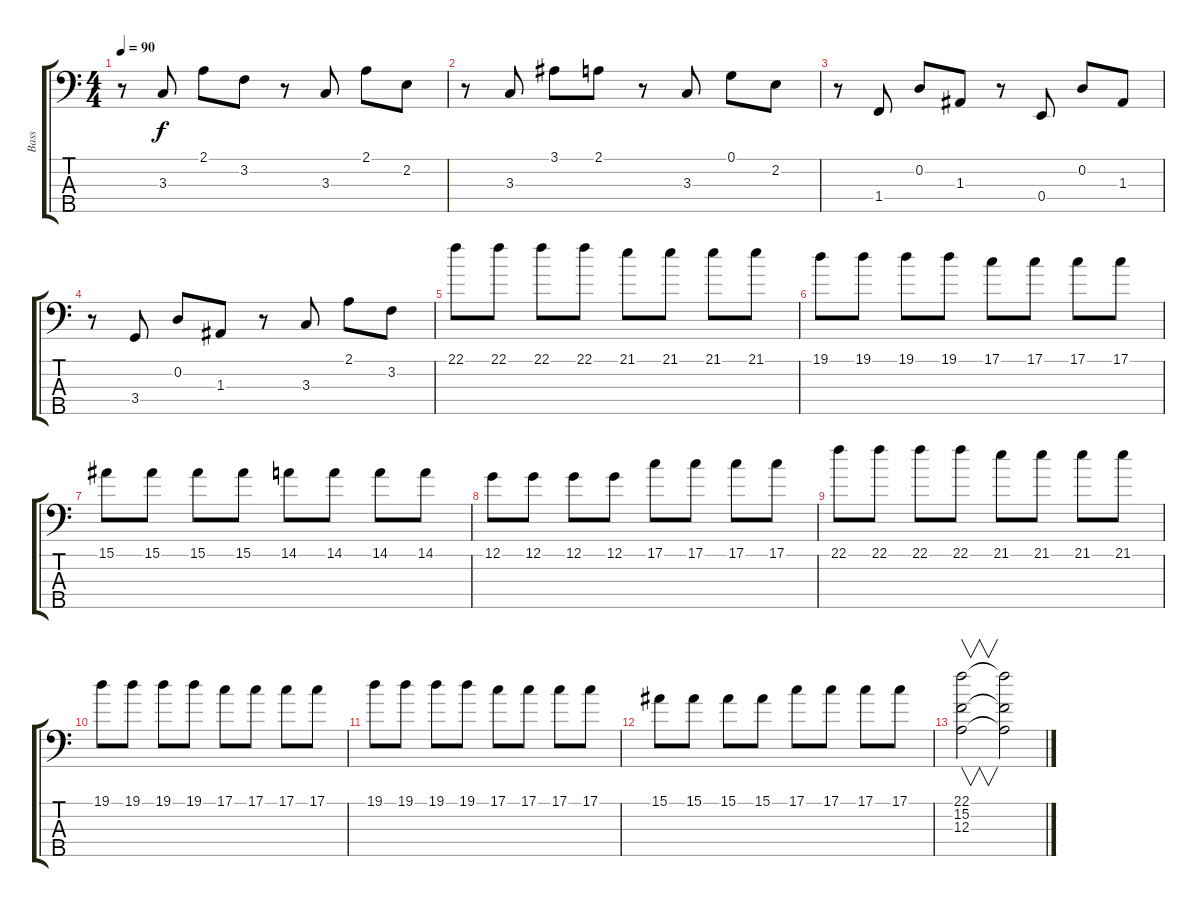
\track ("Bass" "Bass") {instrument slapbass2}
\staff {score tabs}
\tuning (G2 D2 A1 E1 B0) {hide}
\ts (4 4)
\tempo 90
\clef f4
\ks c
r.8{dy f} 3.3.8 2.1.8 3.2.8 r.8 3.3.8 2.1.8 2.2.8 |
r.8 3.3.8 3.1.8 2.1.8 r.8 3.3.8 0.1.8 2.2.8 |
r.8 1.4.8 0.2.8 1.3.8 r.8 0.4.8 0.2.8 1.3.8 |
r.8 3.4.8 0.2.8 1.3.8 r.8 3.3.8 2.1.8 3.2.8 |
22.1.8 22.1.8 22.1.8 22.1.8 21.1.8 21.1.8 21.1.8 21.1.8 |
19.1.8 19.1.8 19.1.8 19.1.8 17.1.8 17.1.8 17.1.8 17.1.8 |
15.1.8 15.1.8 15.1.8 15.1.8 14.1.8 14.1.8 14.1.8 14.1.8 |
12.1.8 12.1.8 12.1.8 12.1.8 17.1.8 17.1.8 17.1.8 17.1.8 |
22.1.8 22.1.8 22.1.8 22.1.8 21.1.8 21.1.8 21.1.8 21.1.8 |
19.1.8 19.1.8 19.1.8 19.1.8 17.1.8 17.1.8 17.1.8 17.1.8 |
19.1.8 19.1.8 19.1.8 19.1.8 17.1.8 17.1.8 17.1.8 17.1.8 |
15.1.8 15.1.8 15.1.8 15.1.8 17.1.8 17.1.8 17.1.8 17.1.8 |
(22.1 15.2 12.3).2{v} (22.1{t} 15.2{t} 12.3{t}).2
